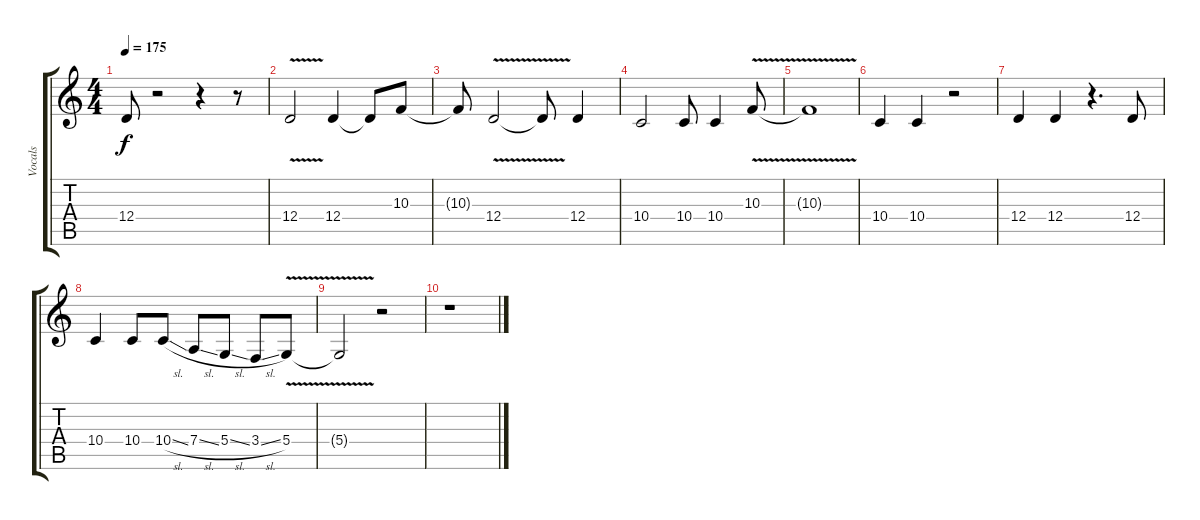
\track ("Vocals" "Vocals") {instrument lead6voice}
\staff {score tabs}
\tuning (E4 B3 G3 D3 A2 E2) {hide}
\ts (4 4)
\tempo 175
\clef g2
\ks c
12.4{t}.8{dy f} r.2 r.4 r.8 |
12.4{v}.2 12.4.4 12.4{t}.8 10.3.8 |
10.3{t}.8 12.4{v}.2 12.4{t}.8 12.4.4 |
10.4.2 10.4.8 10.4.4 10.3{v}.8 |
10.3{t}.1 |
10.4.4 10.4.4 r.2 |
12.4.4 12.4.4 r.4{d} 12.4.8 |
10.4.4 10.4.8 10.4{sl}.8 7.4{sl}.8 5.4{sl}.8 3.4{sl}.8 5.4{v}.8 |
5.4{t}.2 r.2 |
r.1
